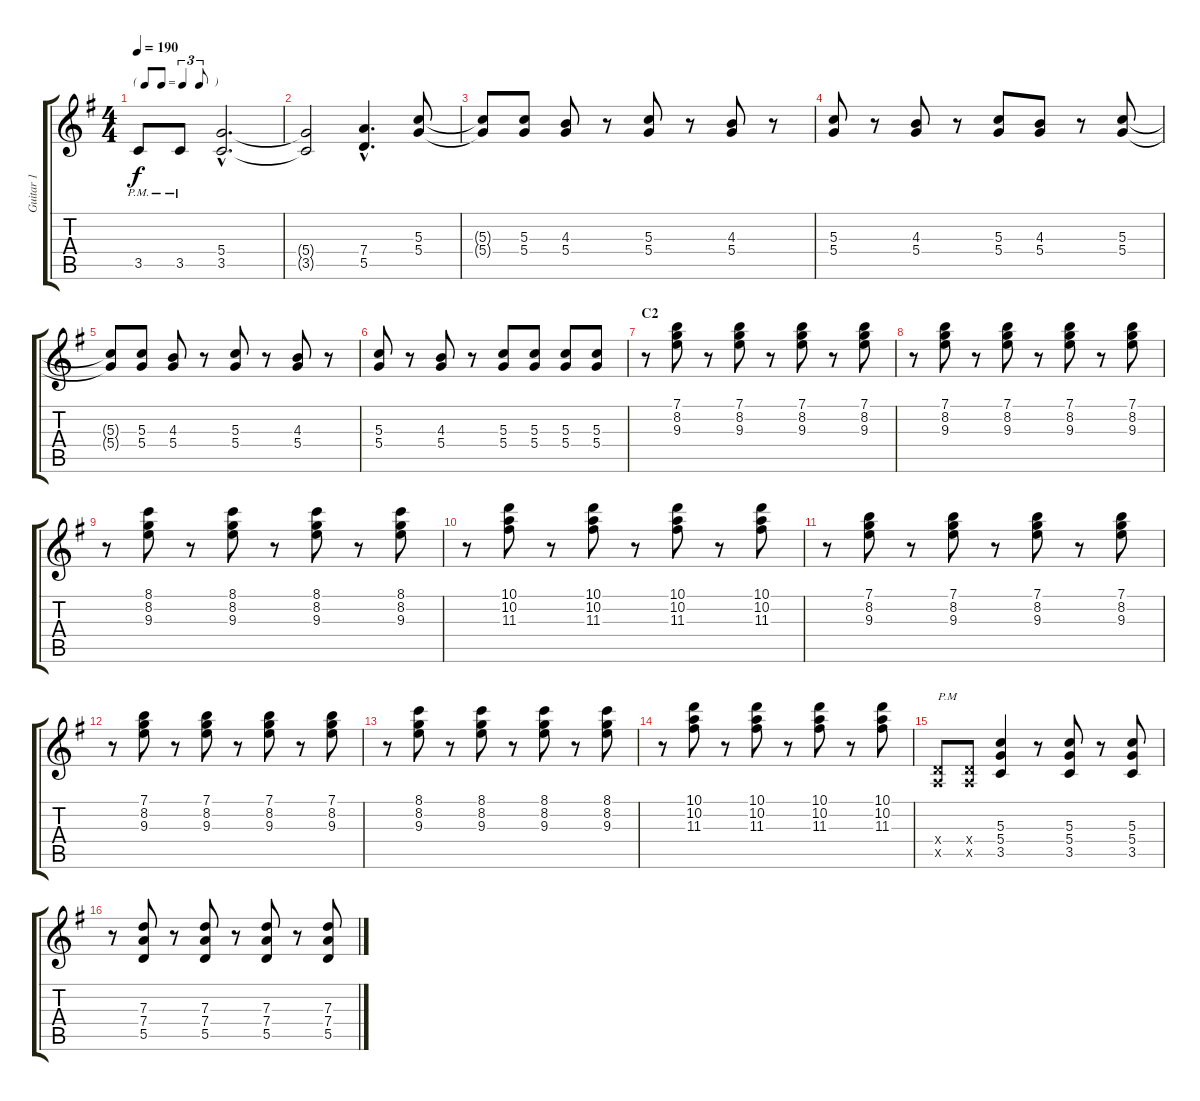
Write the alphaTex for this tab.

\track ("Guitar 1" "Guitar 1") {instrument distortionguitar}
\staff {score tabs}
\tuning (E4 B3 G3 D3 A2 E2) {hide}
\ts (4 4)
\tf triplet8th
\tempo 190
\clef g2
\ks g
3.5{pm}.8{dy f} 3.5{pm}.8 (5.4{hac} 3.5{hac}).2{d} |
(5.4{t} 3.5{t}).2 (7.4{hac} 5.5{hac}).4{d} (5.3 5.4).8 |
(5.3{t} 5.4{t}).8 (5.3 5.4).8 (4.3 5.4).8 r.8 (5.3 5.4).8 r.8 (4.3 5.4).8 r.8 |
(5.3 5.4).8 r.8 (4.3 5.4).8 r.8 (5.3 5.4).8 (4.3 5.4).8 r.8 (5.3 5.4).8 |
(5.3{t} 5.4{t}).8 (5.3 5.4).8 (4.3 5.4).8 r.8 (5.3 5.4).8 r.8 (4.3 5.4).8 r.8 |
(5.3 5.4).8 r.8 (4.3 5.4).8 r.8 (5.3 5.4).8 (5.3 5.4).8 (5.3 5.4).8 (5.3 5.4).8 |
\section ("" "C2")
r.8{volume 10} (7.1 8.2 9.3).8 r.8 (7.1 8.2 9.3).8 r.8 (7.1 8.2 9.3).8 r.8 (7.1 8.2 9.3).8 |
r.8 (7.1 8.2 9.3).8 r.8 (7.1 8.2 9.3).8 r.8 (7.1 8.2 9.3).8 r.8 (7.1 8.2 9.3).8 |
r.8 (8.1 8.2 9.3).8 r.8 (8.1 8.2 9.3).8 r.8 (8.1 8.2 9.3).8 r.8 (8.1 8.2 9.3).8 |
r.8 (10.1 10.2 11.3).8 r.8 (10.1 10.2 11.3).8 r.8 (10.1 10.2 11.3).8 r.8 (10.1 10.2 11.3).8 |
r.8 (7.1 8.2 9.3).8 r.8 (7.1 8.2 9.3).8 r.8 (7.1 8.2 9.3).8 r.8 (7.1 8.2 9.3).8 |
r.8 (7.1 8.2 9.3).8 r.8 (7.1 8.2 9.3).8 r.8 (7.1 8.2 9.3).8 r.8 (7.1 8.2 9.3).8 |
r.8 (8.1 8.2 9.3).8 r.8 (8.1 8.2 9.3).8 r.8 (8.1 8.2 9.3).8 r.8 (8.1 8.2 9.3).8 |
r.8 (10.1 10.2 11.3).8 r.8 (10.1 10.2 11.3).8 r.8 (10.1 10.2 11.3).8 r.8 (10.1 10.2 11.3).8 |
(0.4{x} 0.5{x}).8{txt "P.M" volume 13} (0.4{x} 0.5{x}).8 (5.3 5.4 3.5).4 r.8 (5.3 5.4 3.5).8 r.8 (5.3 5.4 3.5).8 |
r.8 (7.3 7.4 5.5).8 r.8 (7.3 7.4 5.5).8 r.8 (7.3 7.4 5.5).8 r.8 (7.3 7.4 5.5).8
